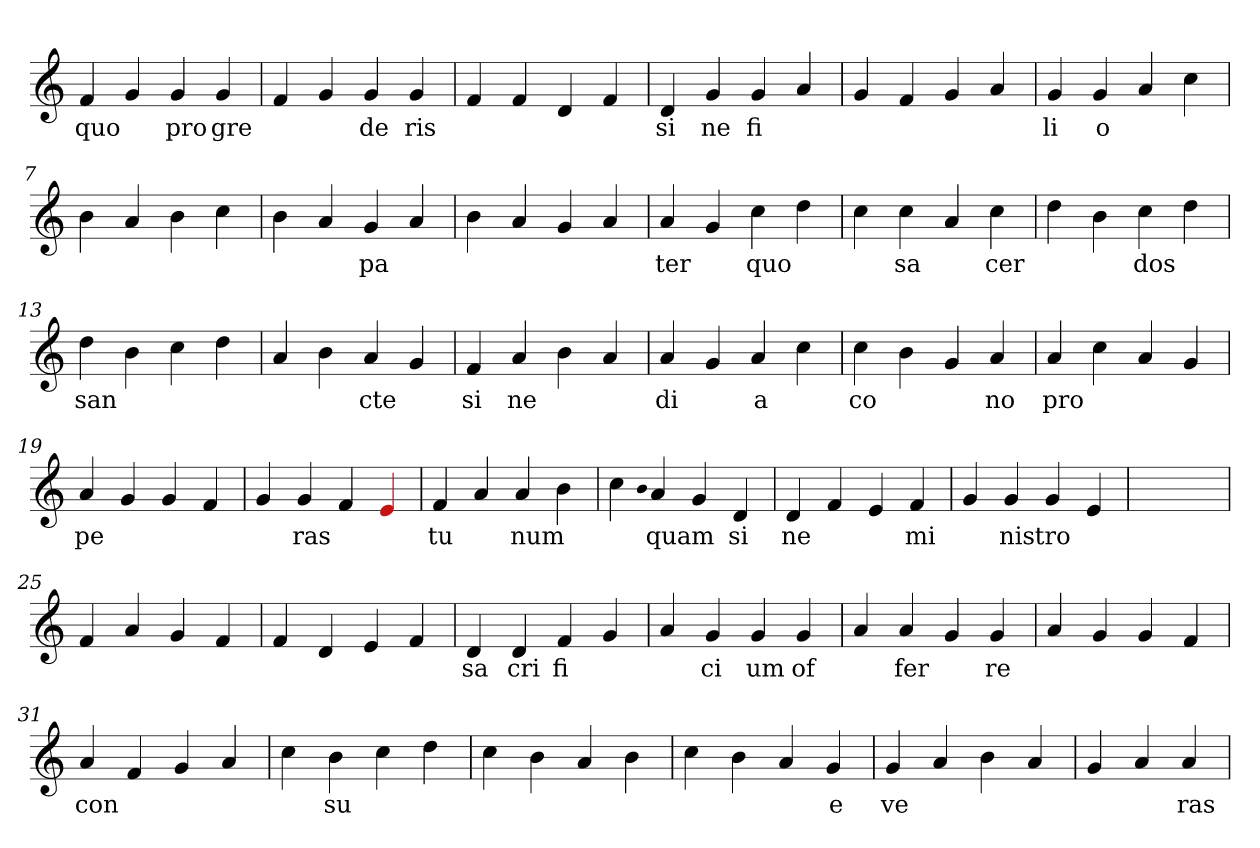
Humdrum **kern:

**kern	**text
*part1	*part1
*staff1	*staff1
*clefG2	*
=1	=1
4f	quo
4g	.
4g	pro
4g	gre
=2	=2
4f	.
4g	.
4g	de
4g	ris
=3	=3
4f	.
4f	.
4d	.
4f	.
=4	=4
4d	si
4g	ne
4g	fi
4a	.
=5	=5
4g	.
4f	.
4g	.
4a	.
=6	=6
4g	li
4g	o
4a	.
4cc	.
=7	=7
4b	.
4a	.
4b	.
4cc	.
=8	=8
4b	.
4a	.
4g	pa
4a	.
=9	=9
4b	.
4a	.
4g	.
4a	.
=10	=10
4a	ter
4g	.
4cc	quo
4dd	.
=11	=11
4cc	.
4cc	sa
4a	.
4cc	cer
=12	=12
4dd	.
4b	.
4cc	dos
4dd	.
=13	=13
4dd	san
4b	.
4cc	.
4dd	.
=14	=14
4a	.
4b	.
4a	cte
4g	.
=15	=15
4f	si
4a	ne
4b	.
4a	.
=16	=16
4a	di
4g	.
4a	a
4cc	.
=17	=17
4cc	co
4b	.
4g	.
4a	no
=18	=18
4a	pro
4cc	.
4a	.
4g	.
=19	=19
4a	pe
4g	.
4g	.
4f	.
=20	=20
4g	.
4g	ras
4f	.
4Re	.
=21	=21
4f	tu
4a	.
4a	num
4b	.
=22	=22
4cc	.
qqb	.
4a	quam
4g	.
4d	si
=23	=23
4d	ne
4f	.
4e	.
4f	mi
=24	=24
4g	.
4g	nis
4g	tro
4e	.
=25	=25
1ryy	.
=25	=25
4f	.
4a	.
4g	.
4f	.
=26	=26
4f	.
4d	.
4e	.
4f	.
=27	=27
4d	sa
4d	cri
4f	fi
4g	.
=28	=28
4a	.
4g	ci
4g	um
4g	of
=29	=29
4a	.
4a	fer
4g	.
4g	re
=30	=30
4a	.
4g	.
4g	.
4f	.
=31	=31
4a	con
4f	.
4g	.
4a	.
=32	=32
4cc	.
4b	su
4cc	.
4dd	.
=33	=33
4cc	.
4b	.
4a	.
4b	.
=34	=34
4cc	.
4b	.
4a	.
4g	e
=35	=35
4g	ve
4a	.
4b	.
4a	.
=36	=36
4g	.
4a	.
4a	ras
=	=
*-	*-
